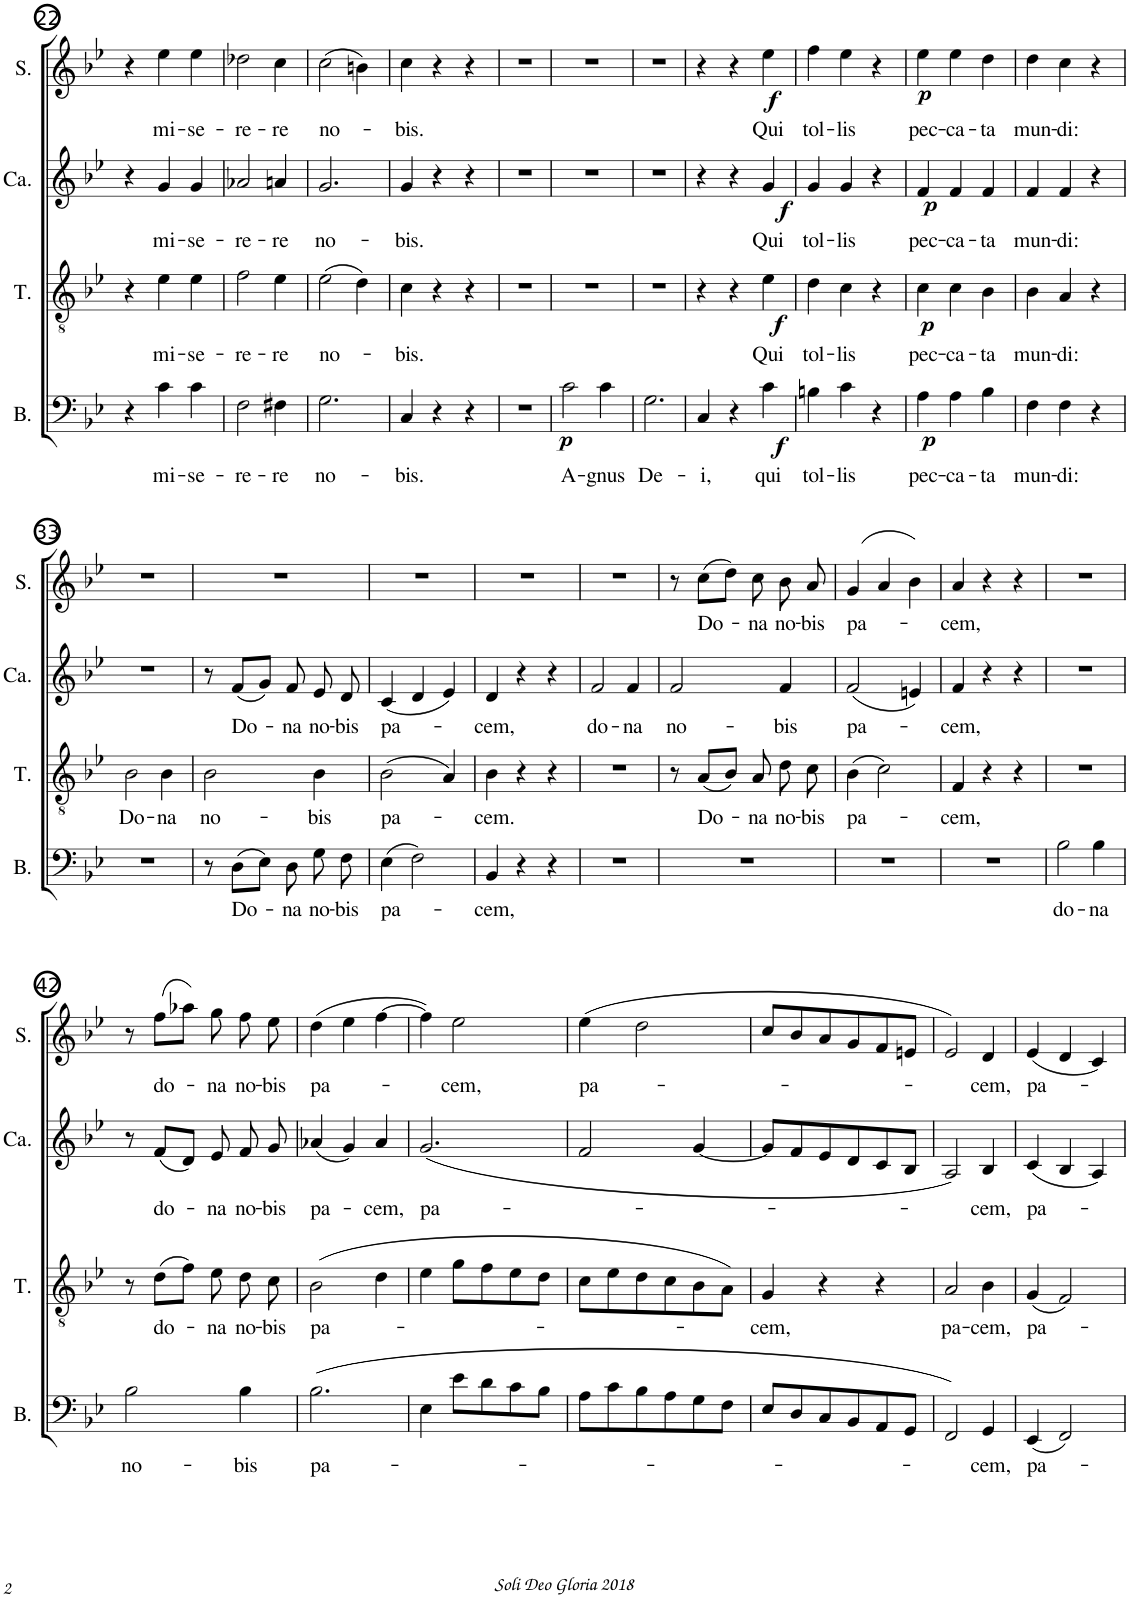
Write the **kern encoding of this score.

**kern	**text	**dynam	**kern	**text	**dynam	**kern	**text	**dynam	**kern	**text	**dynam
*part4	*part4	*part4	*part3	*part3	*part3	*part2	*part2	*part2	*part1	*part1	*part1
*staff4	*staff4	*staff4	*staff3	*staff3	*staff3	*staff2	*staff2	*staff2	*staff1	*staff1	*staff1
*I"Bassi	*	*	*I"Tenori	*	*	*I"Contalto	*	*	*I"Soprani	*	*
*I'B.	*	*	*I'T.	*	*	*I'Ca.	*	*	*I'S.	*	*
!!LO:PB:g=z
*clefF4	*	*	*clefGv2	*	*	*clefG2	*	*	*clefG2	*	*
*k[b-e-]	*	*	*k[b-e-]	*	*	*k[b-e-]	*	*	*k[b-e-]	*	*
*B-:	*	*	*B-:	*	*	*B-:	*	*	*B-:	*	*
*M3/4	*	*	*M3/4	*	*	*M3/4	*	*	*M3/4	*	*
=22	=22	=22	=22	=22	=22	=22	=22	=22	=22	=22	=22
4r	.	.	4r	.	.	4r	.	.	4r	.	.
!	!LO:LY:b	!	!	!LO:LY:b	!	!	!LO:LY:b	!	!	!LO:LY:b	!
4c\	mi-	.	4e-\	mi-	.	4g/	mi-	.	4ee-\	mi-	.
!	!LO:LY:b	!	!	!LO:LY:b	!	!	!LO:LY:b	!	!	!LO:LY:b	!
4c\	-se-	.	4e-\	-se-	.	4g/	-se-	.	4ee-\	-se-	.
=23	=23	=23	=23	=23	=23	=23	=23	=23	=23	=23	=23
!	!LO:LY:b	!	!	!LO:LY:b	!	!	!LO:LY:b	!	!	!LO:LY:b	!
2F\	-re-	.	2f\	-re-	.	2a-X/	-re-	.	2dd-X\	-re-	.
!	!LO:LY:b	!	!	!LO:LY:b	!	!	!LO:LY:b	!	!	!LO:LY:b	!
4F#X\	-re	.	4e-\	-re	.	4an/	-re	.	4cc\	-re	.
=24	=24	=24	=24	=24	=24	=24	=24	=24	=24	=24	=24
!	!LO:LY:b	!	!	!LO:LY:b	!	!	!LO:LY:b	!	!	!LO:LY:b	!
2.G\	no-	.	(2e-\	no-	.	2.g/	no-	.	(2cc\	no-	.
.	.	.	4d\)	.	.	.	.	.	4bn\)	.	.
=25	=25	=25	=25	=25	=25	=25	=25	=25	=25	=25	=25
!	!LO:LY:b	!	!	!LO:LY:b	!	!	!LO:LY:b	!	!	!LO:LY:b	!
4C/	-bis.	.	4c\	-bis.	.	4g/	-bis.	.	4cc\	-bis.	.
4r	.	.	4r	.	.	4r	.	.	4r	.	.
4r	.	.	4r	.	.	4r	.	.	4r	.	.
=26	=26	=26	=26	=26	=26	=26	=26	=26	=26	=26	=26
2.r	.	.	2.r	.	.	2.r	.	.	2.r	.	.
=27	=27	=27	=27	=27	=27	=27	=27	=27	=27	=27	=27
!	!LO:LY:b	!LO:DY:b	!	!	!	!	!	!	!	!	!
2c\	A-	p	2.r	.	.	2.r	.	.	2.r	.	.
!	!LO:LY:b	!	!	!	!	!	!	!	!	!	!
4c\	-gnus	.	.	.	.	.	.	.	.	.	.
=28	=28	=28	=28	=28	=28	=28	=28	=28	=28	=28	=28
!	!LO:LY:b	!	!	!	!	!	!	!	!	!	!
2.G\	De-	.	2.r	.	.	2.r	.	.	2.r	.	.
=29	=29	=29	=29	=29	=29	=29	=29	=29	=29	=29	=29
!	!LO:LY:b	!	!	!	!	!	!	!	!	!	!
4C/	-i,	.	4r	.	.	4r	.	.	4r	.	.
4r	.	.	4r	.	.	4r	.	.	4r	.	.
!	!LO:LY:b	!LO:DY:b	!	!LO:LY:b	!LO:DY:b	!	!LO:LY:b	!LO:DY:b	!	!LO:LY:b	!LO:DY:b
4c\	qui	f	4e-\	Qui	f	4g/	Qui	f	4ee-\	Qui	f
=30	=30	=30	=30	=30	=30	=30	=30	=30	=30	=30	=30
!	!LO:LY:b	!	!	!LO:LY:b	!	!	!LO:LY:b	!	!	!LO:LY:b	!
4Bn\	tol-	.	4d\	tol-	.	4g/	tol-	.	4ff\	tol-	.
!	!LO:LY:b	!	!	!LO:LY:b	!	!	!LO:LY:b	!	!	!LO:LY:b	!
4c\	-lis	.	4c\	-lis	.	4g/	-lis	.	4ee-\	-lis	.
4r	.	.	4r	.	.	4r	.	.	4r	.	.
=31	=31	=31	=31	=31	=31	=31	=31	=31	=31	=31	=31
!	!LO:LY:b	!LO:DY:b	!	!LO:LY:b	!LO:DY:b	!	!LO:LY:b	!LO:DY:b	!	!LO:LY:b	!LO:DY:b
4A\	pec-	p	4c\	pec-	p	4f/	pec-	p	4ee-\	pec-	p
!	!LO:LY:b	!	!	!LO:LY:b	!	!	!LO:LY:b	!	!	!LO:LY:b	!
4A\	-ca-	.	4c\	-ca-	.	4f/	-ca-	.	4ee-\	-ca-	.
!	!LO:LY:b	!	!	!LO:LY:b	!	!	!LO:LY:b	!	!	!LO:LY:b	!
4B-\	-ta	.	4B-\	-ta	.	4f/	-ta	.	4dd\	-ta	.
=32	=32	=32	=32	=32	=32	=32	=32	=32	=32	=32	=32
!	!LO:LY:b	!	!	!LO:LY:b	!	!	!LO:LY:b	!	!	!LO:LY:b	!
4F\	mun-	.	4B-\	mun-	.	4f/	mun-	.	4dd\	mun-	.
!	!LO:LY:b	!	!	!LO:LY:b	!	!	!LO:LY:b	!	!	!LO:LY:b	!
4F\	-di:	.	4A/	-di:	.	4f/	-di:	.	4cc\	-di:	.
4r	.	.	4r	.	.	4r	.	.	4r	.	.
!!LO:LB:g=z
=33	=33	=33	=33	=33	=33	=33	=33	=33	=33	=33	=33
!	!	!	!	!LO:LY:b	!	!	!	!	!	!	!
2.r	.	.	2B-\	Do-	.	2.r	.	.	2.r	.	.
!	!	!	!	!LO:LY:b	!	!	!	!	!	!	!
.	.	.	4B-\	-na	.	.	.	.	.	.	.
=34	=34	=34	=34	=34	=34	=34	=34	=34	=34	=34	=34
!	!	!	!	!LO:LY:b	!	!	!	!	!	!	!
8r	.	.	2B-\	no-	.	8r	.	.	2.r	.	.
!	!LO:LY:b	!	!	!	!	!	!LO:LY:b	!	!	!	!
(8D\L	Do-	.	.	.	.	(8f/L	Do-	.	.	.	.
8E-\J)	.	.	.	.	.	8g/J)	.	.	.	.	.
!	!LO:LY:b	!	!	!	!	!	!LO:LY:b	!	!	!	!
8D\	-na	.	.	.	.	8f/	-na	.	.	.	.
!	!LO:LY:b	!	!	!LO:LY:b	!	!	!LO:LY:b	!	!	!	!
8G\	no-	.	4B-\	-bis	.	8e-/	no-	.	.	.	.
!	!LO:LY:b	!	!	!	!	!	!LO:LY:b	!	!	!	!
8F\	-bis	.	.	.	.	8d/	-bis	.	.	.	.
=35	=35	=35	=35	=35	=35	=35	=35	=35	=35	=35	=35
!	!LO:LY:b	!	!	!LO:LY:b	!	!	!LO:LY:b	!	!	!	!
(4E-\	pa-	.	(2B-\	pa-	.	(4c/	pa-	.	2.r	.	.
2F\)	.	.	.	.	.	4d/	.	.	.	.	.
.	.	.	4A/)	.	.	4e-/)	.	.	.	.	.
=36	=36	=36	=36	=36	=36	=36	=36	=36	=36	=36	=36
!	!LO:LY:b	!	!	!LO:LY:b	!	!	!LO:LY:b	!	!	!	!
4BB-/	-cem,	.	4B-\	-cem.	.	4d/	-cem,	.	2.r	.	.
4r	.	.	4r	.	.	4r	.	.	.	.	.
4r	.	.	4r	.	.	4r	.	.	.	.	.
=37	=37	=37	=37	=37	=37	=37	=37	=37	=37	=37	=37
!	!	!	!	!	!	!	!LO:LY:b	!	!	!	!
2.r	.	.	2.r	.	.	2f/	do-	.	2.r	.	.
!	!	!	!	!	!	!	!LO:LY:b	!	!	!	!
.	.	.	.	.	.	4f/	-na	.	.	.	.
=38	=38	=38	=38	=38	=38	=38	=38	=38	=38	=38	=38
!	!	!	!	!	!	!	!LO:LY:b	!	!	!	!
2.r	.	.	8r	.	.	2f/	no-	.	8r	.	.
!	!	!	!	!LO:LY:b	!	!	!	!	!	!LO:LY:b	!
.	.	.	(8A/L	Do-	.	.	.	.	(8cc\L	Do-	.
.	.	.	8B-/J)	.	.	.	.	.	8dd\J)	.	.
!	!	!	!	!LO:LY:b	!	!	!	!	!	!LO:LY:b	!
.	.	.	8A/	-na	.	.	.	.	8cc\	-na	.
!	!	!	!	!LO:LY:b	!	!	!LO:LY:b	!	!	!LO:LY:b	!
.	.	.	8d\	no-	.	4f/	-bis	.	8b-\	no-	.
!	!	!	!	!LO:LY:b	!	!	!	!	!	!LO:LY:b	!
.	.	.	8c\	-bis	.	.	.	.	8a/	-bis	.
=39	=39	=39	=39	=39	=39	=39	=39	=39	=39	=39	=39
!	!	!	!	!LO:LY:b	!	!	!LO:LY:b	!	!	!LO:LY:b	!
2.r	.	.	(4B-\	pa-	.	(2f/	pa-	.	(4g/	pa-	.
.	.	.	2c\)	.	.	.	.	.	4a/	.	.
.	.	.	.	.	.	4en/)	.	.	4b-\)	.	.
=40	=40	=40	=40	=40	=40	=40	=40	=40	=40	=40	=40
!	!	!	!	!LO:LY:b	!	!	!LO:LY:b	!	!	!LO:LY:b	!
2.r	.	.	4F/	-cem,	.	4f/	-cem,	.	4a/	-cem,	.
.	.	.	4r	.	.	4r	.	.	4r	.	.
.	.	.	4r	.	.	4r	.	.	4r	.	.
=41	=41	=41	=41	=41	=41	=41	=41	=41	=41	=41	=41
!	!LO:LY:b	!	!	!	!	!	!	!	!	!	!
2B-\	do-	.	2.r	.	.	2.r	.	.	2.r	.	.
!	!LO:LY:b	!	!	!	!	!	!	!	!	!	!
4B-\	-na	.	.	.	.	.	.	.	.	.	.
!!LO:LB:g=z
=42	=42	=42	=42	=42	=42	=42	=42	=42	=42	=42	=42
!	!LO:LY:b	!	!	!	!	!	!	!	!	!	!
2B-\	no-	.	8r	.	.	8r	.	.	8r	.	.
!	!	!	!	!LO:LY:b	!	!	!LO:LY:b	!	!	!LO:LY:b	!
.	.	.	(8d\L	do-	.	(8f/L	do-	.	(8ff\L	do-	.
.	.	.	8f\J)	.	.	8d/J)	.	.	8aa-X\J)	.	.
!	!	!	!	!LO:LY:b	!	!	!LO:LY:b	!	!	!LO:LY:b	!
.	.	.	8e-\	-na	.	8e-/	-na	.	8gg\	-na	.
!	!LO:LY:b	!	!	!LO:LY:b	!	!	!LO:LY:b	!	!	!LO:LY:b	!
4B-\	-bis	.	8d\	no-	.	8f/	no-	.	8ff\	no-	.
!	!	!	!	!LO:LY:b	!	!	!LO:LY:b	!	!	!LO:LY:b	!
.	.	.	8c\	-bis	.	8g/	-bis	.	8ee-\	-bis	.
=43	=43	=43	=43	=43	=43	=43	=43	=43	=43	=43	=43
!	!LO:LY:b	!	!	!LO:LY:b	!	!	!LO:LY:b	!	!	!LO:LY:b	!
(2.B-\	pa-	.	(2B-\	pa-	.	(4a-X/	pa-	.	(4dd\	pa-	.
.	.	.	.	.	.	4g/)	.	.	4ee-\	.	.
!	!	!	!	!	!	!	!LO:LY:b	!	!	!	!
.	.	.	4d\	.	.	4a-/	-cem,	.	[4ff\	.	.
=44	=44	=44	=44	=44	=44	=44	=44	=44	=44	=44	=44
!	!	!	!	!	!	!	!LO:LY:b	!	!	!	!
4E-\	.	.	4e-\	.	.	(2.g/	pa-	.	4ff\])	.	.
!	!	!	!	!	!	!	!	!	!	!LO:LY:b	!
8e-\L	.	.	8g\L	.	.	.	.	.	2ee-\	-cem,	.
8d\	.	.	8f\	.	.	.	.	.	.	.	.
8c\	.	.	8e-\	.	.	.	.	.	.	.	.
8B-\J	.	.	8d\J	.	.	.	.	.	.	.	.
=45	=45	=45	=45	=45	=45	=45	=45	=45	=45	=45	=45
!	!	!	!	!	!	!	!	!	!	!LO:LY:b	!
8A\L	.	.	8c\L	.	.	2f/	.	.	(4ee-\	pa-	.
8c\	.	.	8e-\	.	.	.	.	.	.	.	.
8B-\	.	.	8d\	.	.	.	.	.	2dd\	.	.
8A\	.	.	8c\	.	.	.	.	.	.	.	.
8G\	.	.	8B-\	.	.	[4g/	.	.	.	.	.
8F\J	.	.	8A\J)	.	.	.	.	.	.	.	.
=46	=46	=46	=46	=46	=46	=46	=46	=46	=46	=46	=46
!	!	!	!	!LO:LY:b	!	!	!	!	!	!	!
8E-/L	.	.	4G/	-cem,	.	8g/L]	.	.	8cc/L	.	.
8D/	.	.	.	.	.	8f/	.	.	8b-/	.	.
8C/	.	.	4r	.	.	8e-/	.	.	8a/	.	.
8BB-/	.	.	.	.	.	8d/	.	.	8g/	.	.
8AA/	.	.	4r	.	.	8c/	.	.	8f/	.	.
8GG/J	.	.	.	.	.	8B-/J	.	.	8en/J	.	.
=47	=47	=47	=47	=47	=47	=47	=47	=47	=47	=47	=47
!	!	!	!	!LO:LY:b	!	!	!	!	!	!	!
2FF/)	.	.	2A/	pa-	.	2A/)	.	.	2e-/)	.	.
!	!LO:LY:b	!	!	!LO:LY:b	!	!	!LO:LY:b	!	!	!LO:LY:b	!
4GG/	-cem,	.	4B-\	-cem,	.	4B-/	-cem,	.	4d/	-cem,	.
=48	=48	=48	=48	=48	=48	=48	=48	=48	=48	=48	=48
!	!LO:LY:b	!	!	!LO:LY:b	!	!	!LO:LY:b	!	!	!LO:LY:b	!
(4EE-/	pa-	.	(4G/	pa-	.	(4c/	pa-	.	(4e-/	pa-	.
2FF/)	.	.	2F/)	.	.	4B-/	.	.	4d/	.	.
.	.	.	.	.	.	4A/)	.	.	4c/)	.	.
=	=	=	=	=	=	=	=	=	=	=	=
*-	*-	*-	*-	*-	*-	*-	*-	*-	*-	*-	*-
